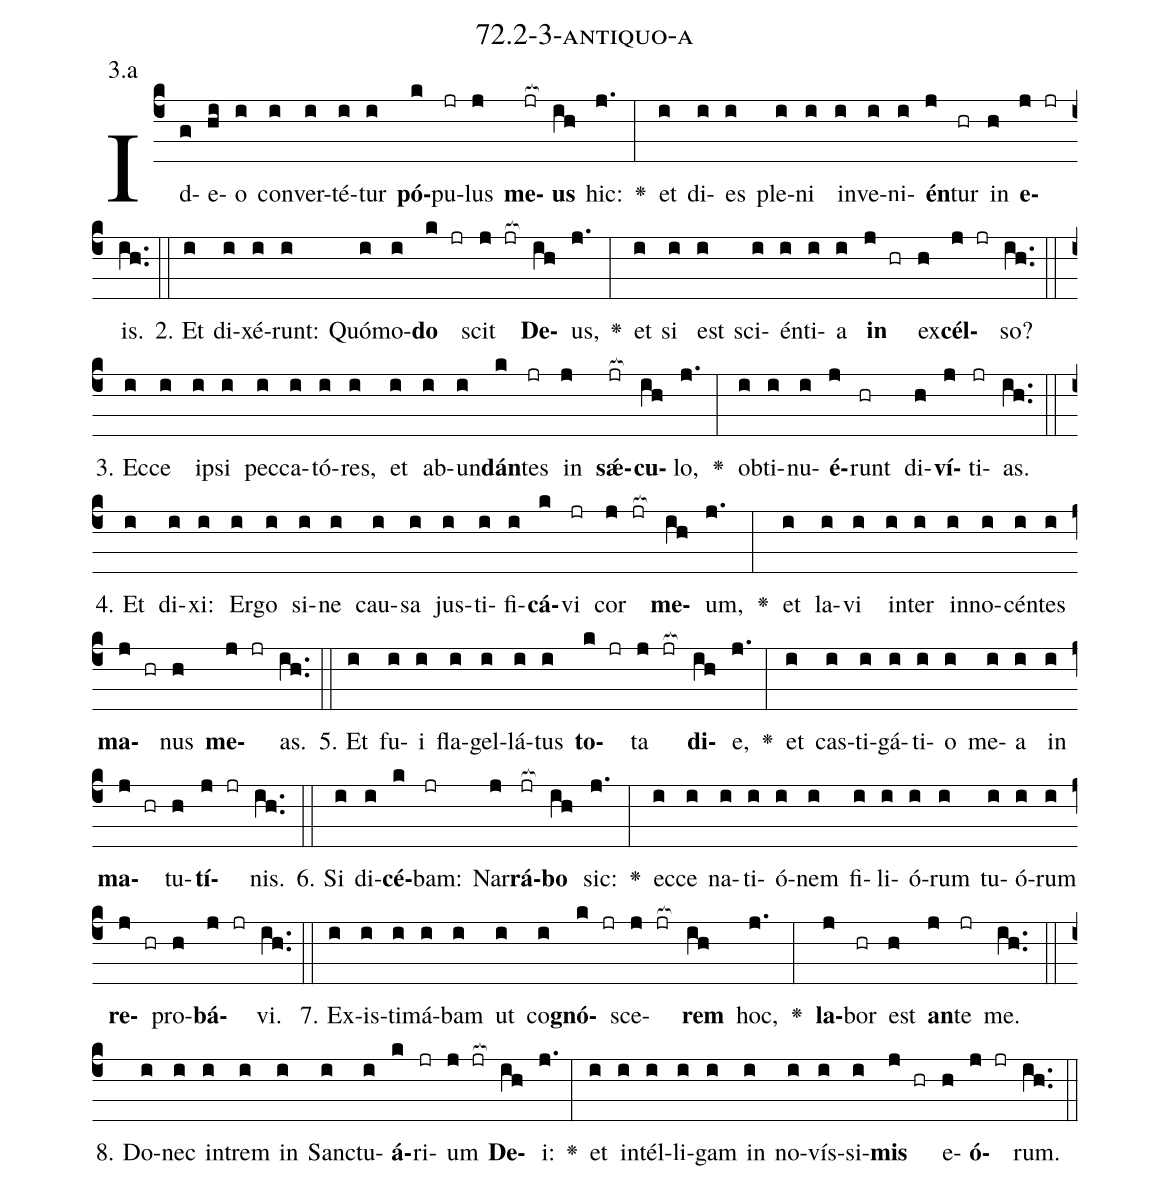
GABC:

name: 72.2-3-antiquo-a;
annotation: 3.a;
%%
(c4)Id(g)e(hi)o(i) con(i)ver(i)té(i)tur(i) <b>pó</b>(k)pu(jr)lus(j) <b>me</b>(jr[ocb:1{])<b>us</b>(ih[ocb:0}]) hic:(j.) <v>\greheightstar</v>(:) et(i) di(i)es(i) ple(i)ni(i) in(i)ve(i)ni(i)<b>én</b>(j)tur(hr) in(h) <b>e</b>(j jr)is.(ih..) (::)
2. Et(i) di(i)xé(i)runt:(i) Quó(i)mo(i)<b>do</b>(k jr) scit(j jr[ocb:1{]) <b>De</b>(ih[ocb:0}])us,(j.) <v>\greheightstar</v>(:) et(i) si(i) est(i) sci(i)én(i)ti(i)a(i) <b>in</b>(j hr) ex(h)<b>cél</b>(j jr)so?(ih..) (::)
3. Ec(i)ce(i) ip(i)si(i) pec(i)ca(i)tó(i)res,(i) et(i) ab(i)un(i)<b>dán</b>(k)tes(jr) in(j) <b>sǽ</b>(jr[ocb:1{])<b>cu</b>(ih[ocb:0}])lo,(j.) <v>\greheightstar</v>(:) ob(i)ti(i)nu(i)<b>é</b>(j)runt(hr) di(h)<b>ví</b>(j)ti(jr)as.(ih..) (::)
4. Et(i) di(i)xi:(i) Er(i)go(i) si(i)ne(i) cau(i)sa(i) jus(i)ti(i)fi(i)<b>cá</b>(k)vi(jr) cor(j jr[ocb:1{]) <b>me</b>(ih[ocb:0}])um,(j.) <v>\greheightstar</v>(:) et(i) la(i)vi(i) in(i)ter(i) in(i)no(i)cén(i)tes(i) <b>ma</b>(j hr)nus(h) <b>me</b>(j jr)as.(ih..) (::)
5. Et(i) fu(i)i(i) fla(i)gel(i)lá(i)tus(i) <b>to</b>(k jr)ta(j jr[ocb:1{]) <b>di</b>(ih[ocb:0}])e,(j.) <v>\greheightstar</v>(:) et(i) cas(i)ti(i)gá(i)ti(i)o(i) me(i)a(i) in(i) <b>ma</b>(j hr)tu(h)<b>tí</b>(j jr)nis.(ih..) (::)
6. Si(i) di(i)<b>cé</b>(k)bam:(jr) Nar(j)<b>rá</b>(jr[ocb:1{])<b>bo</b>(ih[ocb:0}]) sic:(j.) <v>\greheightstar</v>(:) ec(i)ce(i) na(i)ti(i)ó(i)nem(i) fi(i)li(i)ó(i)rum(i) tu(i)ó(i)rum(i) <b>re</b>(j hr)pro(h)<b>bá</b>(j jr)vi.(ih..) (::)
7. Ex(i)is(i)ti(i)má(i)bam(i) ut(i) co(i)<b>gnó</b>(k jr)sce(j jr[ocb:1{])<b>rem</b>(ih[ocb:0}]) hoc,(j.) <v>\greheightstar</v>(:) <b>la</b>(j)bor(hr) est(h) <b>an</b>(j)te(jr) me.(ih..) (::)
8. Do(i)nec(i) in(i)trem(i) in(i) Sanc(i)tu(i)<b>á</b>(k)ri(jr)um(j jr[ocb:1{]) <b>De</b>(ih[ocb:0}])i:(j.) <v>\greheightstar</v>(:) et(i) in(i)tél(i)li(i)gam(i) in(i) no(i)vís(i)si(i)<b>mis</b>(j hr) e(h)<b>ó</b>(j jr)rum.(ih..) (::)
